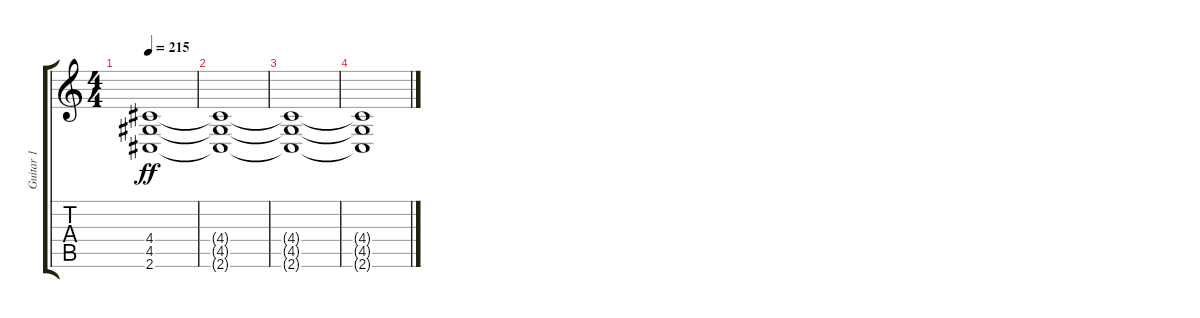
\track ("Guitar 1" "Guitar 1") {instrument distortionguitar}
\staff {score tabs}
\tuning (B3 Gb3 D3 A2 E2 B1) {hide}
\ts (4 4)
\tempo 215
\clef g2
\ks c
(4.4{t} 4.5{t} 2.6{t}).1{dy ff volume 11} |
(4.4{t} 4.5{t} 2.6{t}).1{volume 9} |
(4.4{t} 4.5{t} 2.6{t}).1{volume 8} |
(4.4{t} 4.5{t} 2.6{t}).1{volume 6}
